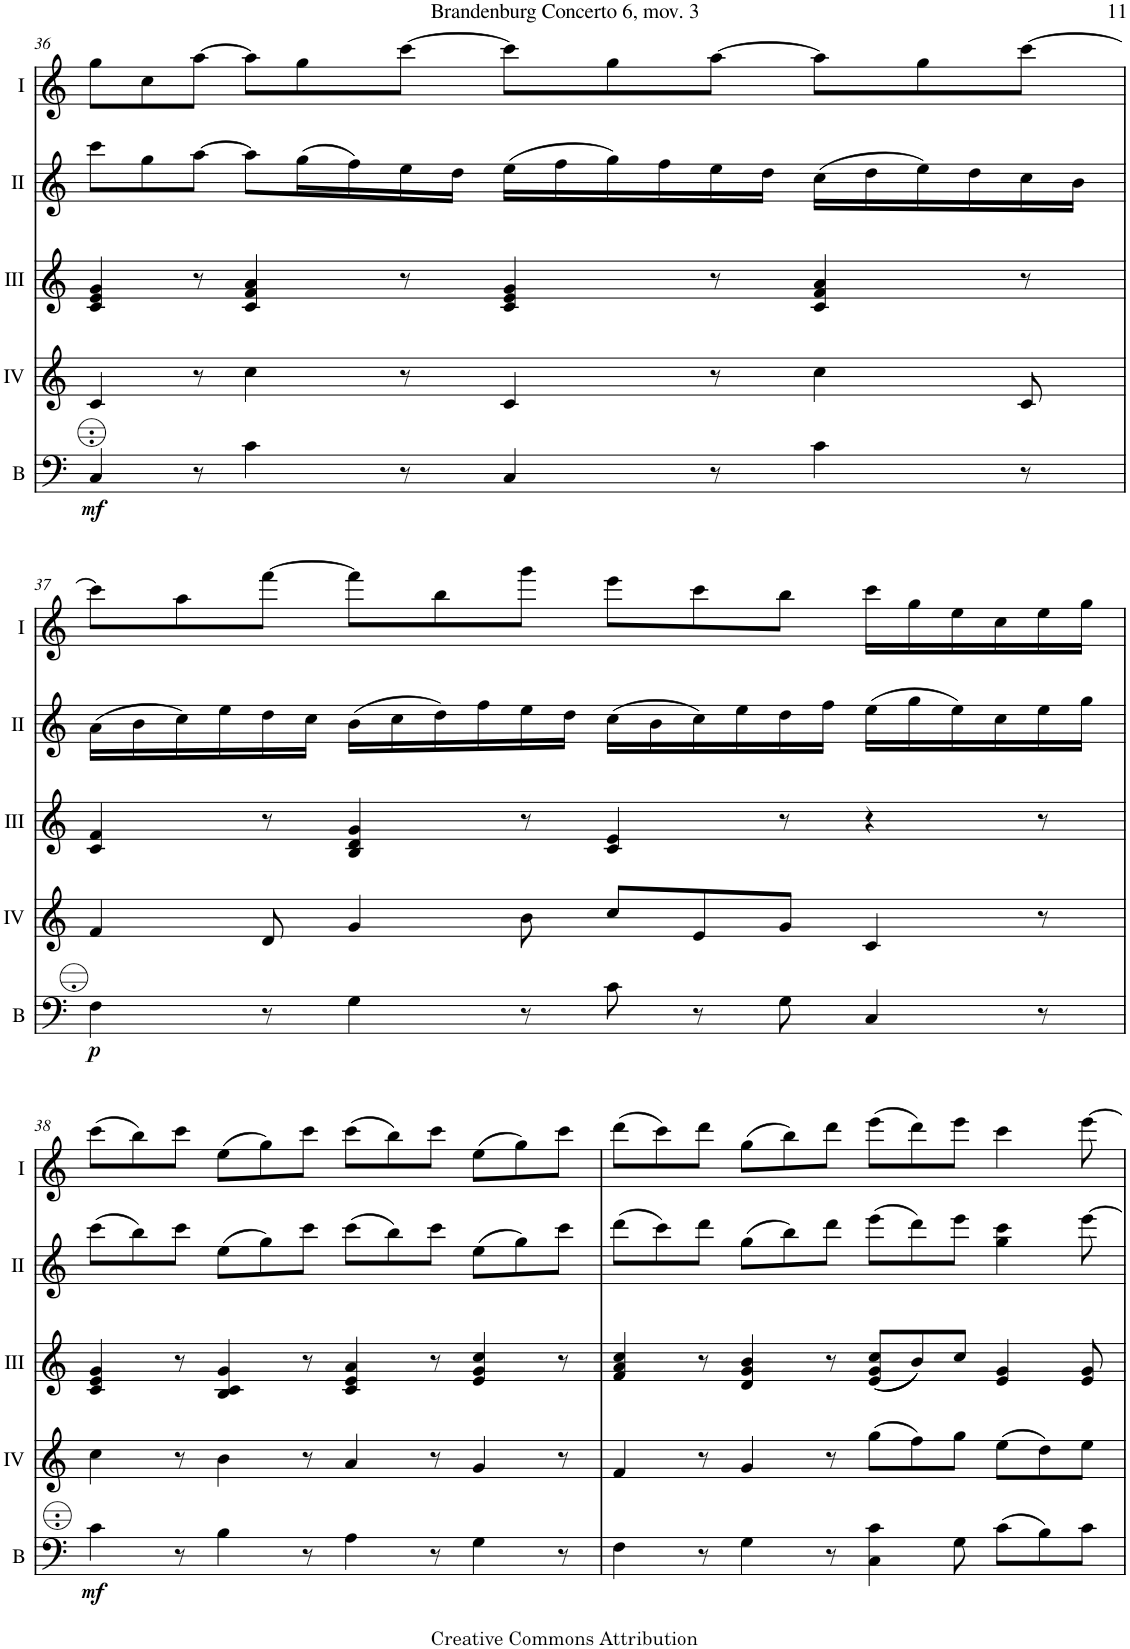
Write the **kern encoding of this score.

**kern	**dynam	**kern	**kern	**kern	**kern
*part5	*part5	*part4	*part3	*part2	*part1
*staff5	*staff5	*staff4	*staff3	*staff2	*staff1
*I"Bass	*	*I"Acc. 4	*I"Acc. 3	*I"Acc. 2	*I"Acc. 1
*I'B	*	*	*	*	*
!!LO:PB:g=z
*clefF4	*	*clefG2	*clefG2	*clefG2	*clefG2
*Trd7c12	*	*Trd7c12	*	*Trd7c12	*Trd7c12
*k[]	*	*k[]	*k[]	*k[]	*k[]
*M12/8	*	*M12/8	*M12/8	*M12/8	*M12/8
=36	=36	=36	=36	=36	=36
!	!LO:DY:b	!	!	!	!
4C/	mf	4c/	4c/ 4e/ 4g/	8ccc\L	8gg\L
.	.	.	.	8gg\	8cc\
8r	.	8r	8r	[8aa\J	[8aa\J
4c\	.	4cc\	4c/ 4f/ 4a/	8aa\L]	8aa\L]
.	.	.	.	(16gg\L	8gg\
.	.	.	.	16ff\)	.
8r	.	8r	8r	16ee\	[8ccc\J
.	.	.	.	16dd\JJ	.
4C/	.	4c/	4c/ 4e/ 4g/	(16ee\LL	8ccc\L]
.	.	.	.	16ff\	.
.	.	.	.	16gg\)	8gg\
.	.	.	.	16ff\	.
8r	.	8r	8r	16ee\	[8aa\J
.	.	.	.	16dd\JJ	.
4c\	.	4cc\	4c/ 4f/ 4a/	(16cc\LL	8aa\L]
.	.	.	.	16dd\	.
.	.	.	.	16ee\)	8gg\
.	.	.	.	16dd\	.
8r	.	8c/	8r	16cc\	[8ccc\J
.	.	.	.	16b\JJ	.
!!LO:LB:g=z
=37	=37	=37	=37	=37	=37
!	!LO:DY:b	!	!	!	!
4F\	p	4f/	4c/ 4f/	(16a\LL	8ccc\L]
.	.	.	.	16b\	.
.	.	.	.	16cc\)	8aa\
.	.	.	.	16ee\	.
8r	.	8d/	8r	16dd\	[8fff\J
.	.	.	.	16cc\JJ	.
4G\	.	4g/	4B/ 4d/ 4g/	(16b\LL	8fff\L]
.	.	.	.	16cc\	.
.	.	.	.	16dd\)	8bb\
.	.	.	.	16ff\	.
8r	.	8b\	8r	16ee\	8ggg\J
.	.	.	.	16dd\JJ	.
8c\	.	8cc/L	4c/ 4e/	(16cc\LL	8eee\L
.	.	.	.	16b\	.
8r	.	8e/	.	16cc\)	8ccc\
.	.	.	.	16ee\	.
8G\	.	8g/J	8r	16dd\	8bb\J
.	.	.	.	16ff\JJ	.
4C/	.	4c/	4r	(16ee\LL	16ccc\LL
.	.	.	.	16gg\	16gg\
.	.	.	.	16ee\)	16ee\
.	.	.	.	16cc\	16cc\
8r	.	8r	8r	16ee\	16ee\
.	.	.	.	16gg\JJ	16gg\JJ
!!LO:LB:g=z
=38	=38	=38	=38	=38	=38
!	!LO:DY:b	!	!	!	!
4c\	mf	4cc\	4c/ 4e/ 4g/	(8ccc\L	(8ccc\L
.	.	.	.	8bb\)	8bb\)
8r	.	8r	8r	8ccc\J	8ccc\J
4B\	.	4b\	4B/ 4c/ 4g/	(8ee\L	(8ee\L
.	.	.	.	8gg\)	8gg\)
8r	.	8r	8r	8ccc\J	8ccc\J
4A\	.	4a/	4c/ 4e/ 4a/	(8ccc\L	(8ccc\L
.	.	.	.	8bb\)	8bb\)
8r	.	8r	8r	8ccc\J	8ccc\J
4G\	.	4g/	4e/ 4g/ 4cc/	(8ee\L	(8ee\L
.	.	.	.	8gg\)	8gg\)
8r	.	8r	8r	8ccc\J	8ccc\J
=39	=39	=39	=39	=39	=39
*	*	*	*^	*	*
4F\	.	4f/	4f/ 4a/ 4cc/	4ryy	(8ddd\L	(8ddd\L
.	.	.	.	.	8ccc\)	8ccc\)
8r	.	8r	8r	8ryy	8ddd\J	8ddd\J
4G\	.	4g/	4d/ 4g/ 4b/	4ryy	(8gg\L	(8gg\L
.	.	.	.	.	8bb\)	8bb\)
8r	.	8r	8r	8ryy	8ddd\J	8ddd\J
4C\ 4c\	.	(8gg\L	((8e/ 8g/ 8cc/L	2.ryy	(8eee\L	(8eee\L
.	.	8ff\)	8b/))	.	8ddd\)	8ddd\)
8G\	.	8gg\J	8cc/J	.	8eee\J	8eee\J
(8c\L	.	(8ee\L	4e/ 4g/	.	4gg\ 4ccc\	4ccc\
8B\)	.	8dd\)	.	.	.	.
8c\J	.	8ee\J	8e/ 8g/	.	[8eee\	[8eee\
*	*	*	*v	*v	*	*
=	=	=	=	=	=
*-	*-	*-	*-	*-	*-
